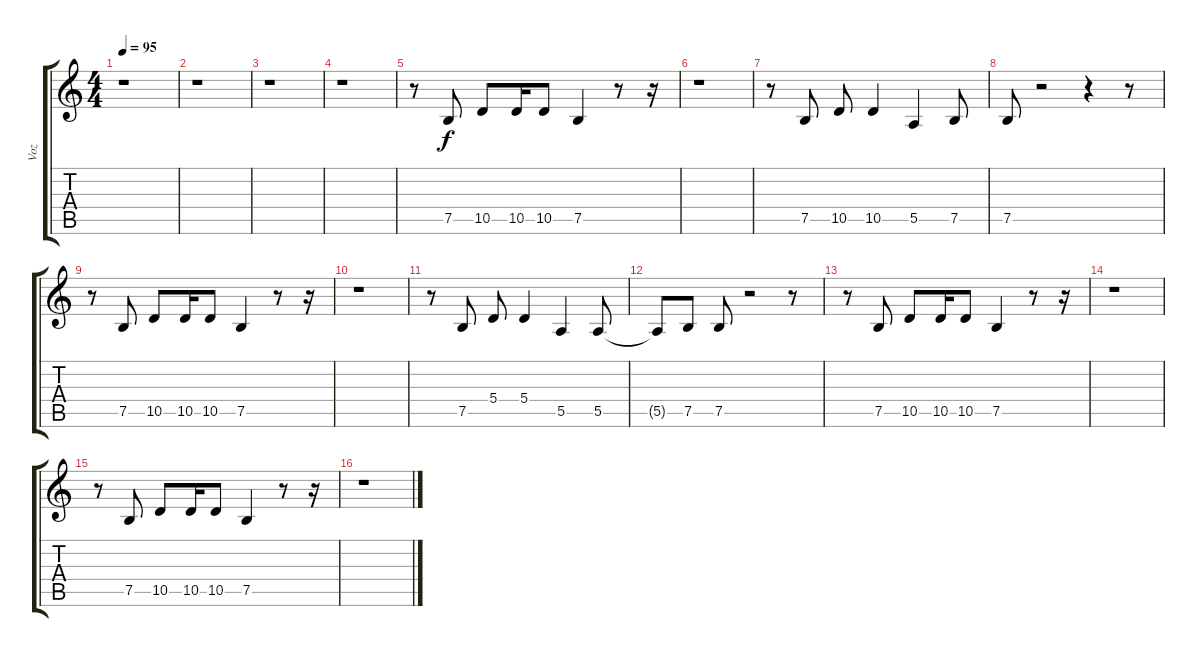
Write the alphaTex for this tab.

\track ("Voz" "Voz") {instrument contrabass}
\staff {score tabs}
\tuning (B3 Gb3 D3 A2 E2 B1) {hide}
\ts (4 4)
\tempo 95
\clef g2
\ks c
r.1{dy f instrument contrabass} |
r.1 |
r.1 |
r.1 |
r.8 7.5.8 10.5.8 10.5.16 10.5.8 7.5.4 r.8 r.16 |
r.1 |
r.8 7.5.8 10.5.8 10.5.4 5.5.4 7.5.8 |
7.5.8 r.2 r.4 r.8 |
r.8 7.5.8 10.5.8 10.5.16 10.5.8 7.5.4 r.8 r.16 |
r.1 |
r.8 7.5.8 5.4.8 5.4.4 5.5.4 5.5.8 |
5.5{t}.8 7.5.8 7.5.8 r.2 r.8 |
r.8 7.5.8 10.5.8 10.5.16 10.5.8 7.5.4 r.8 r.16 |
r.1 |
r.8 7.5.8 10.5.8 10.5.16 10.5.8 7.5.4 r.8 r.16 |
r.1
